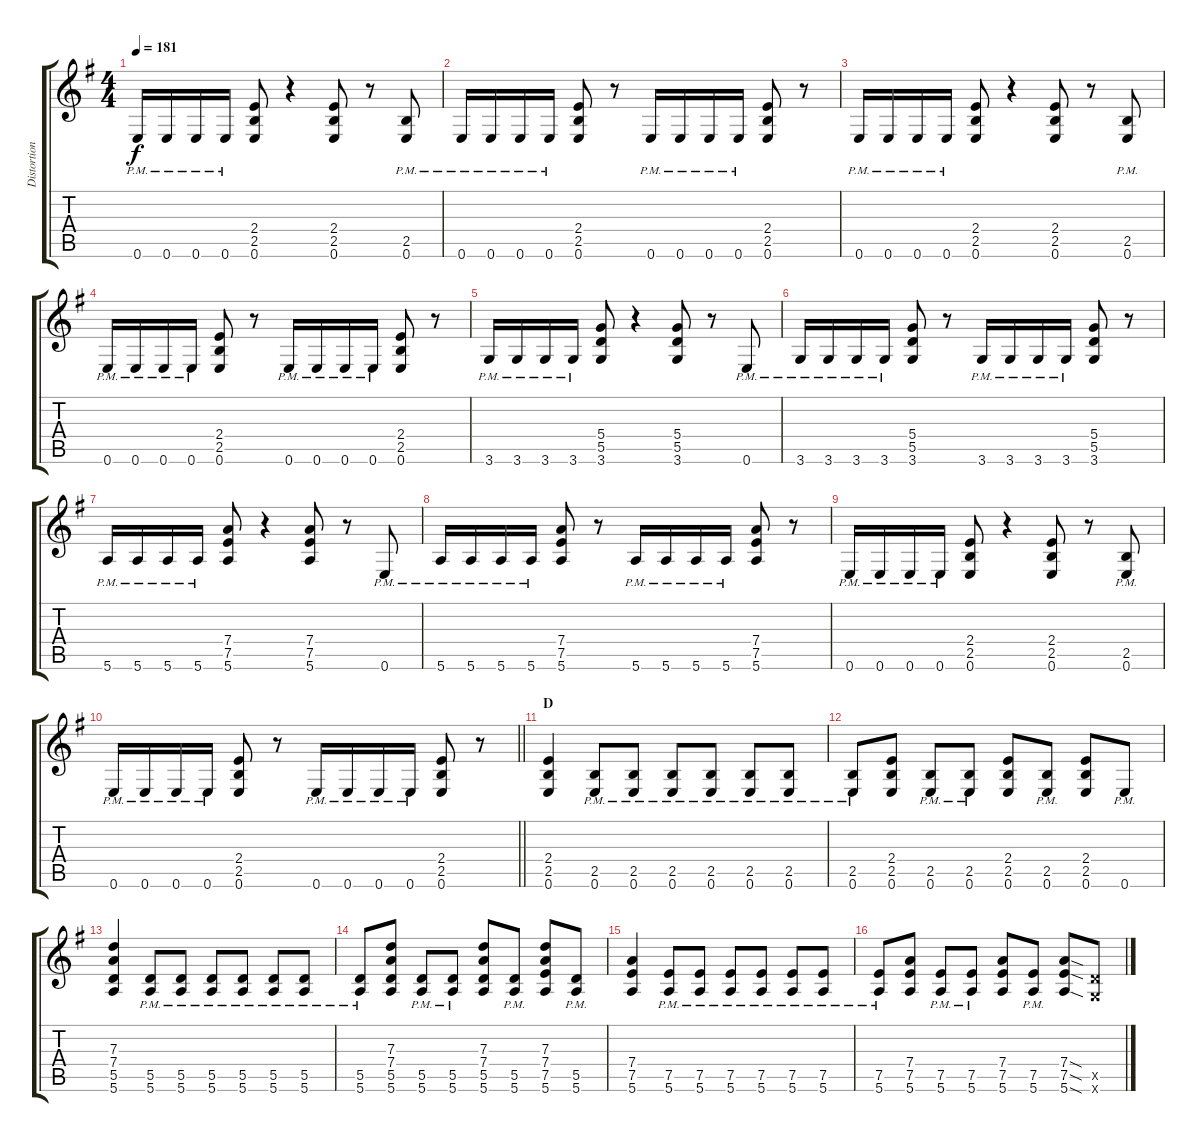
\track ("Distortion" "Distortion") {instrument distortionguitar}
\staff {score tabs}
\tuning (E4 B3 G3 D3 A2 E2) {hide}
\ts (4 4)
\tempo 181
\clef g2
\ks g
0.6{pm}.16{dy f} 0.6{pm}.16 0.6{pm}.16 0.6{pm}.16 (2.4 2.5 0.6).8 r.4 (2.4 2.5 0.6).8 r.8 (2.5{pm} 0.6{pm}).8 |
0.6{pm}.16 0.6{pm}.16 0.6{pm}.16 0.6{pm}.16 (2.4 2.5 0.6).8 r.8 0.6{pm}.16 0.6{pm}.16 0.6{pm}.16 0.6{pm}.16 (2.4 2.5 0.6).8 r.8 |
0.6{pm}.16 0.6{pm}.16 0.6{pm}.16 0.6{pm}.16 (2.4 2.5 0.6).8 r.4 (2.4 2.5 0.6).8 r.8 (2.5{pm} 0.6{pm}).8 |
0.6{pm}.16 0.6{pm}.16 0.6{pm}.16 0.6{pm}.16 (2.4 2.5 0.6).8 r.8 0.6{pm}.16 0.6{pm}.16 0.6{pm}.16 0.6{pm}.16 (2.4 2.5 0.6).8 r.8 |
3.6{pm}.16 3.6{pm}.16 3.6{pm}.16 3.6{pm}.16 (5.4 5.5 3.6).8 r.4 (5.4 5.5 3.6).8 r.8 0.6{pm}.8 |
3.6{pm}.16 3.6{pm}.16 3.6{pm}.16 3.6{pm}.16 (5.4 5.5 3.6).8 r.8 3.6{pm}.16 3.6{pm}.16 3.6{pm}.16 3.6{pm}.16 (5.4 5.5 3.6).8 r.8 |
5.6{pm}.16 5.6{pm}.16 5.6{pm}.16 5.6{pm}.16 (7.4 7.5 5.6).8 r.4 (7.4 7.5 5.6).8 r.8 0.6{pm}.8 |
5.6{pm}.16 5.6{pm}.16 5.6{pm}.16 5.6{pm}.16 (7.4 7.5 5.6).8 r.8 5.6{pm}.16 5.6{pm}.16 5.6{pm}.16 5.6{pm}.16 (7.4 7.5 5.6).8 r.8 |
0.6{pm}.16 0.6{pm}.16 0.6{pm}.16 0.6{pm}.16 (2.4 2.5 0.6).8 r.4 (2.4 2.5 0.6).8 r.8 (2.5{pm} 0.6{pm}).8 |
\barLineRight lightlight
0.6{pm}.16 0.6{pm}.16 0.6{pm}.16 0.6{pm}.16 (2.4 2.5 0.6).8 r.8 0.6{pm}.16 0.6{pm}.16 0.6{pm}.16 0.6{pm}.16 (2.4 2.5 0.6).8 r.8 |
\section ("" "D")
(2.4 2.5 0.6).4 (2.5{pm} 0.6{pm}).8 (2.5{pm} 0.6{pm}).8 (2.5{pm} 0.6{pm}).8 (2.5{pm} 0.6{pm}).8 (2.5{pm} 0.6{pm}).8 (2.5{pm} 0.6{pm}).8 |
(2.5{pm} 0.6{pm}).8 (2.4 2.5 0.6).8 (2.5{pm} 0.6{pm}).8 (2.5{pm} 0.6{pm}).8 (2.4 2.5 0.6).8 (2.5{pm} 0.6{pm}).8 (2.4 2.5 0.6).8 0.6{pm}.8 |
(7.3 7.4 5.5 5.6).4 (5.5{pm} 5.6{pm}).8 (5.5{pm} 5.6{pm}).8 (5.5{pm} 5.6{pm}).8 (5.5{pm} 5.6{pm}).8 (5.5{pm} 5.6{pm}).8 (5.5{pm} 5.6{pm}).8 |
(5.5{pm} 5.6{pm}).8 (7.3 7.4 5.5 5.6).8 (5.5{pm} 5.6{pm}).8 (5.5{pm} 5.6{pm}).8 (7.3 7.4 5.5 5.6).8 (5.5{pm} 5.6{pm}).8 (7.3 7.4 7.5 5.6).8 (5.5 5.6{pm}).8 |
(7.4 7.5 5.6).4 (7.5{pm} 5.6{pm}).8 (7.5{pm} 5.6{pm}).8 (7.5{pm} 5.6{pm}).8 (7.5{pm} 5.6{pm}).8 (7.5{pm} 5.6{pm}).8 (7.5{pm} 5.6{pm}).8 |
(7.5{pm} 5.6{pm}).8 (7.4 7.5 5.6).8 (7.5{pm} 5.6{pm}).8 (7.5{pm} 5.6{pm}).8 (7.4 7.5 5.6).8 (7.5{pm} 5.6{pm}).8 (7.4{sod} 7.5{sod} 5.6{sod}).8 (5.5{x} 3.6{x}).8
